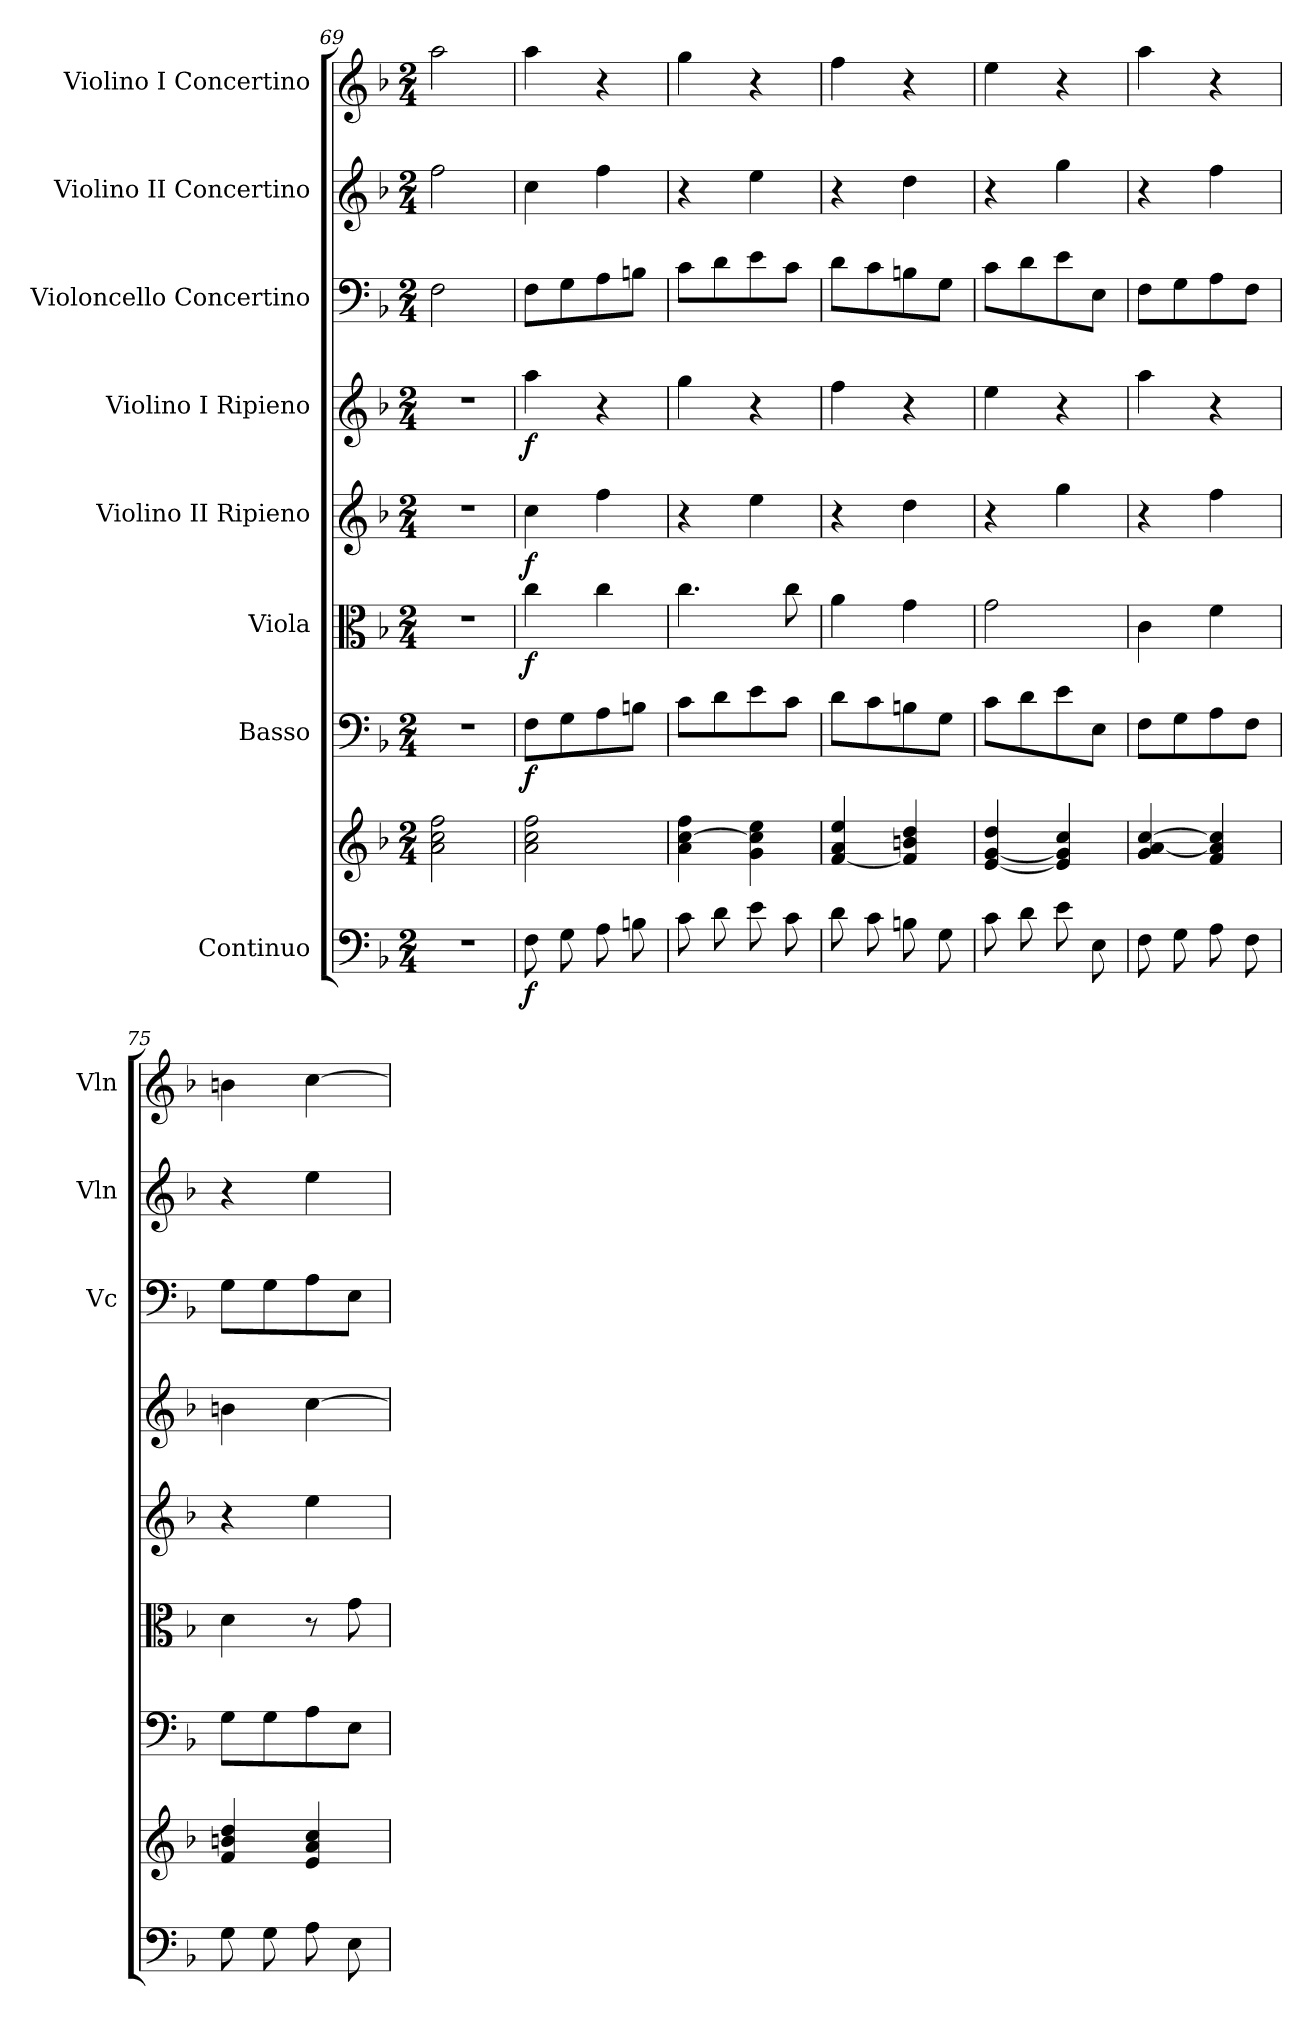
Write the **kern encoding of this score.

**kern	**kern	**dynam	**kern	**dynam	**kern	**dynam	**kern	**dynam	**kern	**dynam	**kern	**kern	**kern
*part8	*part8	*part8	*part7	*part7	*part6	*part6	*part5	*part5	*part4	*part4	*part3	*part2	*part1
*staff9	*staff8	*staff8/9	*staff7	*staff7	*staff6	*staff6	*staff5	*staff5	*staff4	*staff4	*staff3	*staff2	*staff1
*I"Continuo	*	*	*I"Basso	*	*I"Viola	*	*I"Violino II Ripieno	*	*I"Violino I Ripieno	*	*I"Violoncello Concertino	*I"Violino II Concertino	*I"Violino I Concertino
*	*	*	*	*	*	*	*	*	*	*	*I'Vc	*I'Vln	*I'Vln
*clefF4	*clefG2	*	*clefF4	*	*clefC3	*	*clefG2	*	*clefG2	*	*clefF4	*clefG2	*clefG2
*k[b-]	*k[b-]	*	*k[b-]	*	*k[b-]	*	*k[b-]	*	*k[b-]	*	*k[b-]	*k[b-]	*k[b-]
*M2/4	*M2/4	*	*M2/4	*	*M2/4	*	*M2/4	*	*M2/4	*	*M2/4	*M2/4	*M2/4
=69	=69	=69	=69	=69	=69	=69	=69	=69	=69	=69	=69	=69	=69
2r	2a\ 2cc\ 2ff\	.	2r	.	2r	.	2r	.	2r	.	2F\	2ff\	2aa\
=70	=70	=70	=70	=70	=70	=70	=70	=70	=70	=70	=70	=70	=70
!	!	!LO:DY:b=2	!	!LO:DY:b	!	!LO:DY:b	!	!LO:DY:b	!	!LO:DY:b	!	!	!
8F\	2a\ 2cc\ 2ff\	f	8F\L	f	4cc\	f	4cc\	f	4aa\	f	8F\L	4cc\	4aa\
8G\	.	.	8G\	.	.	.	.	.	.	.	8G\	.	.
8A\	.	.	8A\	.	4cc\	.	4ff\	.	4r	.	8A\	4ff\	4r
8Bn\	.	.	8Bn\J	.	.	.	.	.	.	.	8Bn\J	.	.
=71	=71	=71	=71	=71	=71	=71	=71	=71	=71	=71	=71	=71	=71
8c\	4a\ [4cc\ 4ff\	.	8c\L	.	4.cc\	.	4r	.	4gg\	.	8c\L	4r	4gg\
8d\	.	.	8d\	.	.	.	.	.	.	.	8d\	.	.
8e\	4g\ 4cc\] 4ee\	.	8e\	.	.	.	4ee\	.	4r	.	8e\	4ee\	4r
8c\	.	.	8c\J	.	8cc\	.	.	.	.	.	8c\J	.	.
=72	=72	=72	=72	=72	=72	=72	=72	=72	=72	=72	=72	=72	=72
8d\	[4f/ 4a/ 4ee/	.	8d\L	.	4a\	.	4r	.	4ff\	.	8d\L	4r	4ff\
8c\	.	.	8c\	.	.	.	.	.	.	.	8c\	.	.
8Bn\	4f/] 4bn/ 4dd/	.	8Bn\	.	4g\	.	4dd\	.	4r	.	8Bn\	4dd\	4r
8G\	.	.	8G\J	.	.	.	.	.	.	.	8G\J	.	.
=73	=73	=73	=73	=73	=73	=73	=73	=73	=73	=73	=73	=73	=73
8c\	[4e/ [4g/ 4dd/	.	8c\L	.	2g\	.	4r	.	4ee\	.	8c\L	4r	4ee\
8d\	.	.	8d\	.	.	.	.	.	.	.	8d\	.	.
8e\	4e/] 4g/] 4cc/	.	8e\	.	.	.	4gg\	.	4r	.	8e\	4gg\	4r
8E\	.	.	8E\J	.	.	.	.	.	.	.	8E\J	.	.
=74	=74	=74	=74	=74	=74	=74	=74	=74	=74	=74	=74	=74	=74
8F\	4g/ [4a/ [4cc/	.	8F\L	.	4c\	.	4r	.	4aa\	.	8F\L	4r	4aa\
8G\	.	.	8G\	.	.	.	.	.	.	.	8G\	.	.
8A\	4f/ 4a/] 4cc/]	.	8A\	.	4f\	.	4ff\	.	4r	.	8A\	4ff\	4r
8F\	.	.	8F\J	.	.	.	.	.	.	.	8F\J	.	.
=75	=75	=75	=75	=75	=75	=75	=75	=75	=75	=75	=75	=75	=75
8G\	4f/ 4bn/ 4dd/	.	8G\L	.	4d\	.	4r	.	4bn\	.	8G\L	4r	4bn\
8G\	.	.	8G\	.	.	.	.	.	.	.	8G\	.	.
8A\	4e/ 4a/ 4cc/	.	8A\	.	8r	.	4ee\	.	[4cc\	.	8A\	4ee\	[4cc\
8E\	.	.	8E\J	.	8g\	.	.	.	.	.	8E\J	.	.
=	=	=	=	=	=	=	=	=	=	=	=	=	=
*-	*-	*-	*-	*-	*-	*-	*-	*-	*-	*-	*-	*-	*-
